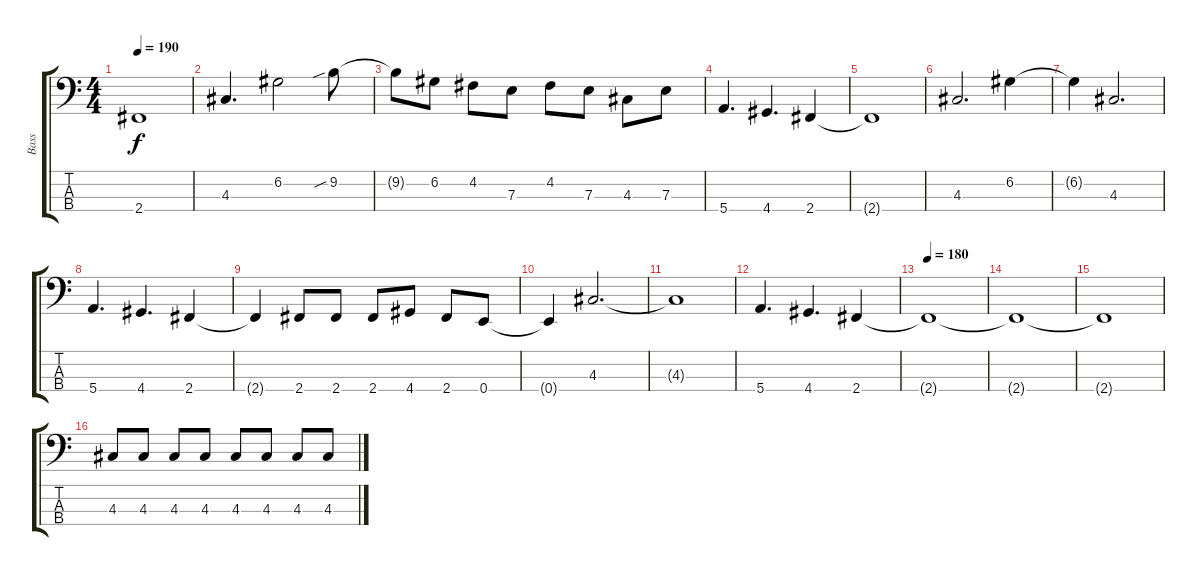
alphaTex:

\track ("Bass" "Bass") {instrument electricbasspick}
\staff {score tabs}
\tuning (G2 D2 A1 E1) {hide}
\ts (4 4)
\tempo 190
\clef f4
\ks c
2.4{t}.1{dy f} |
4.3.4{d} 6.2.2 9.2{sib}.8 |
9.2{t}.8 6.2.8 4.2.8 7.3.8 4.2.8 7.3.8 4.3.8 7.3.8 |
5.4.4{d} 4.4.4{d} 2.4.4 |
2.4{t}.1 |
4.3.2{d} 6.2.4 |
6.2{t}.4 4.3.2{d} |
5.4.4{d} 4.4.4{d} 2.4.4 |
2.4{t}.4 2.4.8 2.4.8 2.4.8 4.4.8 2.4.8 0.4.8 |
0.4{t}.4 4.3.2{d} |
4.3{t}.1 |
5.4.4{d} 4.4.4{d} 2.4.4 |
\tempo 180
2.4{t}.1 |
2.4{t}.1 |
2.4{t}.1 |
4.3.8{volume 15} 4.3.8 4.3.8 4.3.8 4.3.8 4.3.8 4.3.8 4.3.8
